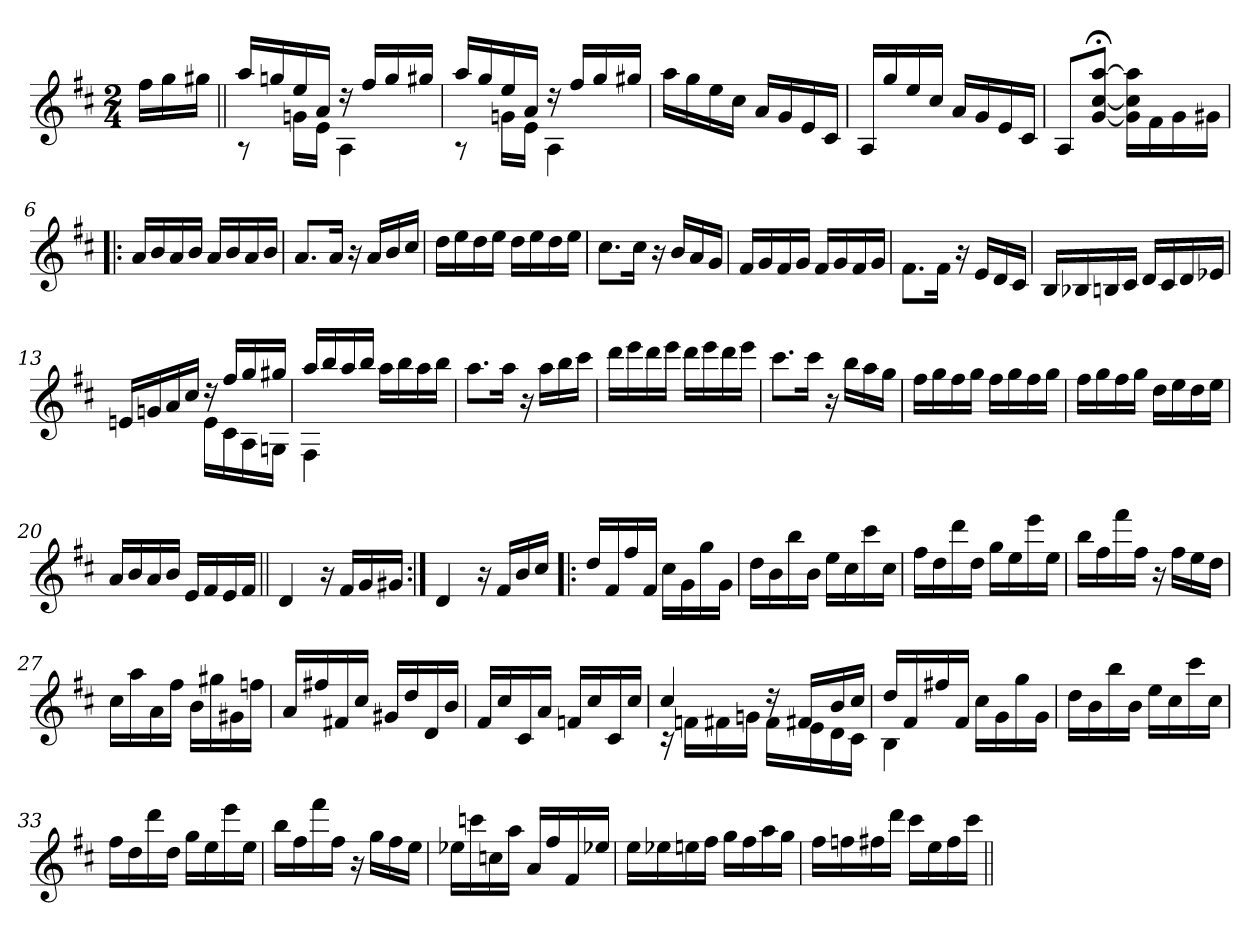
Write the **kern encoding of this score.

**kern
*part1
*staff1
*clefG2
*k[f#c#]
*D:
*M2/4
=
16ff#\LL
16gg\
16gg#X\JJ
=1||
*^
16aa/LL	8rA
16ggn/	.
16ee/	16gn!\LL
16a/JJ	16e!\JJ
16rdd	4A!\
16ff#/LL	.
16gg/	.
16gg#X/JJ	.
=2	=2
16aa/LL	8rA
16gg/	.
16ee/	16gn!\LL
16a/JJ	16e!\JJ
16rdd	4A!\
16ff#/LL	.
16gg/	.
16gg#X/JJ	.
*v	*v
=3
16aa\LL
16gg\
16ee\
16cc#\JJ
16a/LL
16g/
16e/
16c#/JJ
=4
16A/LL
16gg/
16ee/
16cc#/JJ
16a/LL
16g/
16e/
16c#/JJ
!!LO:LB:g=z
=5
8A/L
[8g/;< [8cc#/;< [8aa/;<J
16g\] 16cc#\] 16aa\]LL
16f#\
16g\
16g#X\JJ
=6!|:
16a/LL
16b/
16a/
16b/JJ
16a/LL
16b/
16a/
16b/JJ
=7
8.a/L
16a/Jk
16r
16a/LL
16b/
16cc#/JJ
=8
16dd\LL
16ee\
16dd\
16ee\JJ
16dd\LL
16ee\
16dd\
16ee\JJ
!!LO:LB:g=z
=9
8.cc#\L
16cc#\Jk
16r
16b/LL
16a/
16g/JJ
=10
16f#/LL
16g/
16f#/
16g/JJ
16f#/LL
16g/
16f#/
16g/JJ
=11
8.f#\L
16f#\Jk
16r
16e/LL
16d/
16c#/JJ
=12
16B/LL
16B-X/
16Bn/
16c#/JJ
16d/LL
16c#/
16d/
16e-X/JJ
=13
*^
16en/LL	4ryy
16gn/	.
16a/	.
16cc#/JJ	.
16rdd	16e!\LL
16ff#/LL	16c#!\
16gg/	16A!\
16gg#X/JJ	16Gn!\JJ
!!LO:LB:g=z	!!
=14	=14
16aa/LL	4F#!\
16bb/	.
16aa/	.
16bb/JJ	.
16aa\LL	4ryy
16bb\	.
16aa\	.
16bb\JJ	.
*v	*v
=15
8.aa\L
16aa\Jk
16r
16aa\LL
16bb\
16ccc#\JJ
=16
16ddd\LL
16eee\
16ddd\
16eee\JJ
16ddd\LL
16eee\
16ddd\
16eee\JJ
=17
8.ccc#\L
16ccc#\Jk
16r
16bb\LL
16aa\
16gg\JJ
!!LO:LB:g=z
=18
16ff#\LL
16gg\
16ff#\
16gg\JJ
16ff#\LL
16gg\
16ff#\
16gg\JJ
=19
16ff#\LL
16gg\
16ff#\
16gg\JJ
16dd\LL
16ee\
16dd\
16ee\JJ
=20
16a/LL
16b/
16a/
16b/JJ
16e/LL
16f#/
16e/
16f#/JJ
=21||
4d/
16r
16f#/LL
16g/
16g#X/JJ
=22:|!
4d/
16r
16f#/LL
16b/
16cc#/JJ
!!LO:LB:g=z
=23!|:
16dd/LL
16f#/
16ff#/
16f#/JJ
16cc#\LL
16g\
16gg\
16g\JJ
=24
16dd\LL
16b\
16bb\
16b\JJ
16ee\LL
16cc#\
16ccc#\
16cc#\JJ
=25
16ff#\LL
16dd\
16ddd\
16dd\JJ
16gg\LL
16ee\
16eee\
16ee\JJ
=26
16bb\LL
16ff#\
16fff#\
16ff#\JJ
16r
16ff#\LL
16ee\
16dd\JJ
!!LO:LB:g=z
=27
16cc#\LL
16aa\
16a\
16ff#\JJ
16b\LL
16gg#X\
16g#X\
16ffn\JJ
=28
16a/LL
16ff#X/
16f#X/
16cc#/JJ
16g#X/LL
16dd/
16d/
16b/JJ
=29
16f#/LL
16cc#/
16c#/
16a/JJ
16fn/LL
16cc#/
16c#/
16cc#/JJ
=30
*^
4cc#/	16rc
.	16fn!\LL
.	16f#X!\
.	16gn!\JJ
16rdd	16f#!\LL
16f#X/LL	16e!\
16b/	16d!\
16cc#/JJ	16c#!\JJ
!!LO:LB:g=z	!!
=31	=31
16dd/LL	4B!\
16f#/	.
16ff#X/	.
16f#/JJ	.
16cc#\LL	4ryy
16g\	.
16gg\	.
16g\JJ	.
*v	*v
=32
16dd\LL
16b\
16bb\
16b\JJ
16ee\LL
16cc#\
16ccc#\
16cc#\JJ
=33
16ff#\LL
16dd\
16ddd\
16dd\JJ
16gg\LL
16ee\
16eee\
16ee\JJ
=34
16bb\LL
16ff#\
16fff#\
16ff#\JJ
16r
16gg\LL
16ff#\
16ee\JJ
=35
16ee-X\LL
16cccn\
16ccn\
16aa\JJ
16a/LL
16ff#/
16f#/
16ee-X/JJ
!!LO:LB:g=z
=36
16ee\LL
16ee-X\
16een\
16ff#\JJ
16gg\LL
16ff#\
16aa\
16gg\JJ
=37
16ff#\LL
16ffn\
16ff#X\
16ddd\JJ
16ccc#\LL
16ee\
16ff#\
16ccc#\JJ
=||
*-
